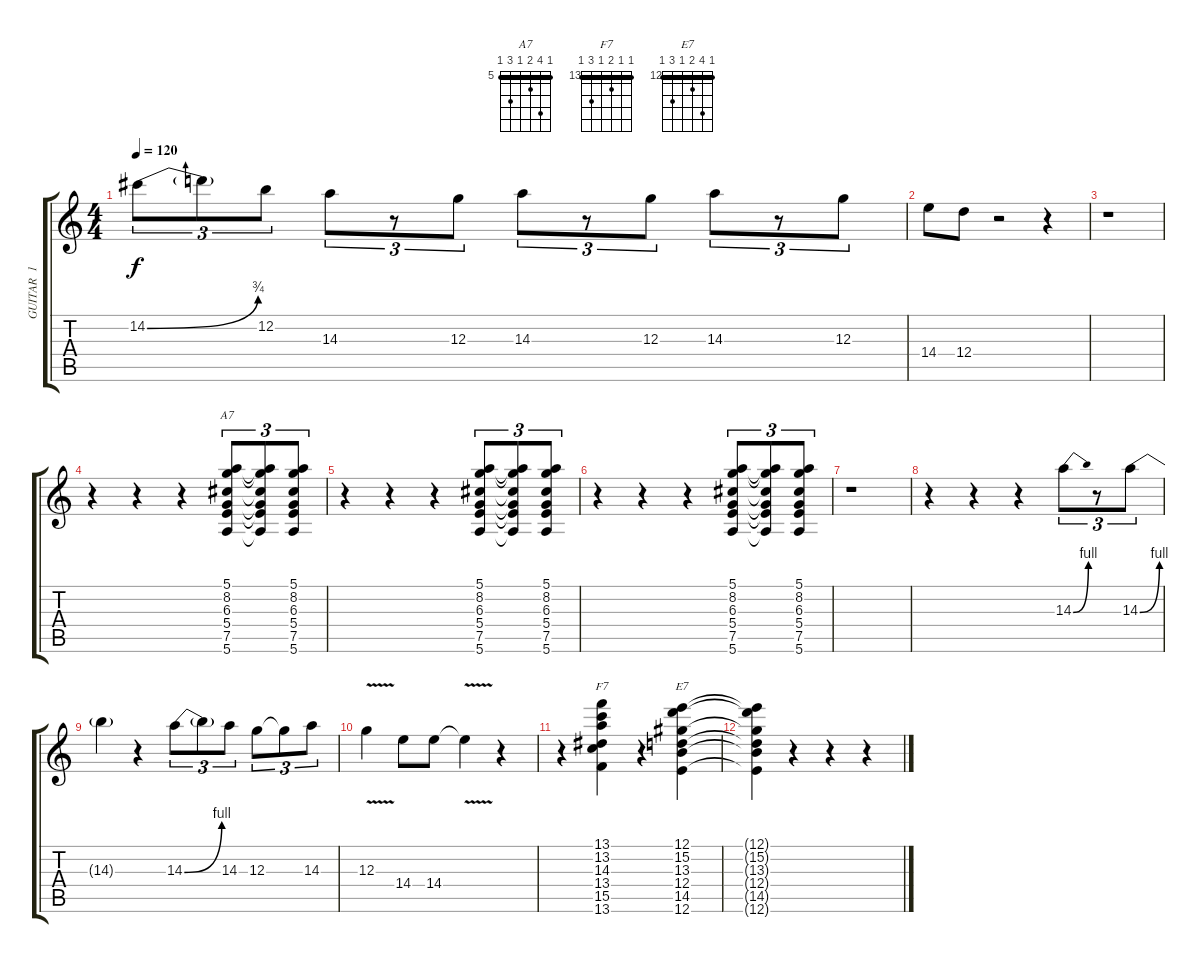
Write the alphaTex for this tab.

\track ("GUITAR  1 ( lead)" "GUITAR  1 ") {instrument distortionguitar}
\staff {score tabs}
\tuning (E4 B3 G3 D3 A2 E2) {hide}
\chord ("A7" 5 8 6 5 7 5) {firstfret 5 barre 5}
\chord ("F7" 13 13 14 13 15 13) {firstfret 13 barre 13}
\chord ("E7" 12 15 13 12 14 12) {firstfret 12 barre 12}
\ts (4 4)
\tempo 120
\clef g2
\ks c
14.2{be (bend 0 0 60 3)}.8{tu (3 2) dy f} 14.2{t}.8{tu (3 2)} 12.2.8{tu (3 2)} 14.3.8{tu (3 2)} r.8{tu (3 2)} 12.3.8{tu (3 2)} 14.3.8{tu (3 2)} r.8{tu (3 2)} 12.3.8{tu (3 2)} 14.3.8{tu (3 2)} r.8{tu (3 2)} 12.3.8{tu (3 2)} |
14.4.8 12.4.8 r.2 r.4 |
r.1 |
r.4 r.4 r.4 (5.1 8.2 6.3 5.4 7.5 5.6).8{tu (3 2) ch "A7"} (5.1{t} 8.2{t} 6.3{t} 5.4{t} 7.5{t} 5.6{t}).8{tu (3 2)} (5.1 8.2 6.3 5.4 7.5 5.6).8{tu (3 2)} |
r.4 r.4 r.4 (5.1 8.2 6.3 5.4 7.5 5.6).8{tu (3 2)} (5.1{t} 8.2{t} 6.3{t} 5.4{t} 7.5{t} 5.6{t}).8{tu (3 2)} (5.1 8.2 6.3 5.4 7.5 5.6).8{tu (3 2)} |
r.4 r.4 r.4 (5.1 8.2 6.3 5.4 7.5 5.6).8{tu (3 2)} (5.1{t} 8.2{t} 6.3{t} 5.4{t} 7.5{t} 5.6{t}).8{tu (3 2)} (5.1 8.2 6.3 5.4 7.5 5.6).8{tu (3 2)} |
r.1 |
r.4 r.4 r.4 14.3{be (bend 0 0 60 4)}.8{tu (3 2)} r.8{tu (3 2)} 14.3{be (bend 0 0 60 4)}.8{tu (3 2)} |
14.3{t}.4 r.4 14.3{be (bend 0 0 60 4)}.8{tu (3 2)} 14.3{t}.8{tu (3 2)} 14.3.8{tu (3 2)} 12.3.8{tu (3 2)} 12.3{t}.8{tu (3 2)} 14.3.8{tu (3 2)} |
12.3{v}.4 14.4.8 14.4.8 14.4{v t}.4 r.4 |
r.4 (13.1 13.2 14.3 13.4 15.5 13.6).4{ch "F7"} r.4 (12.1 15.2 13.3 12.4 14.5 12.6).4{ch "E7"} |
(12.1{t} 15.2{t} 13.3{t} 12.4{t} 14.5{t} 12.6{t}).4 r.4 r.4 r.4
